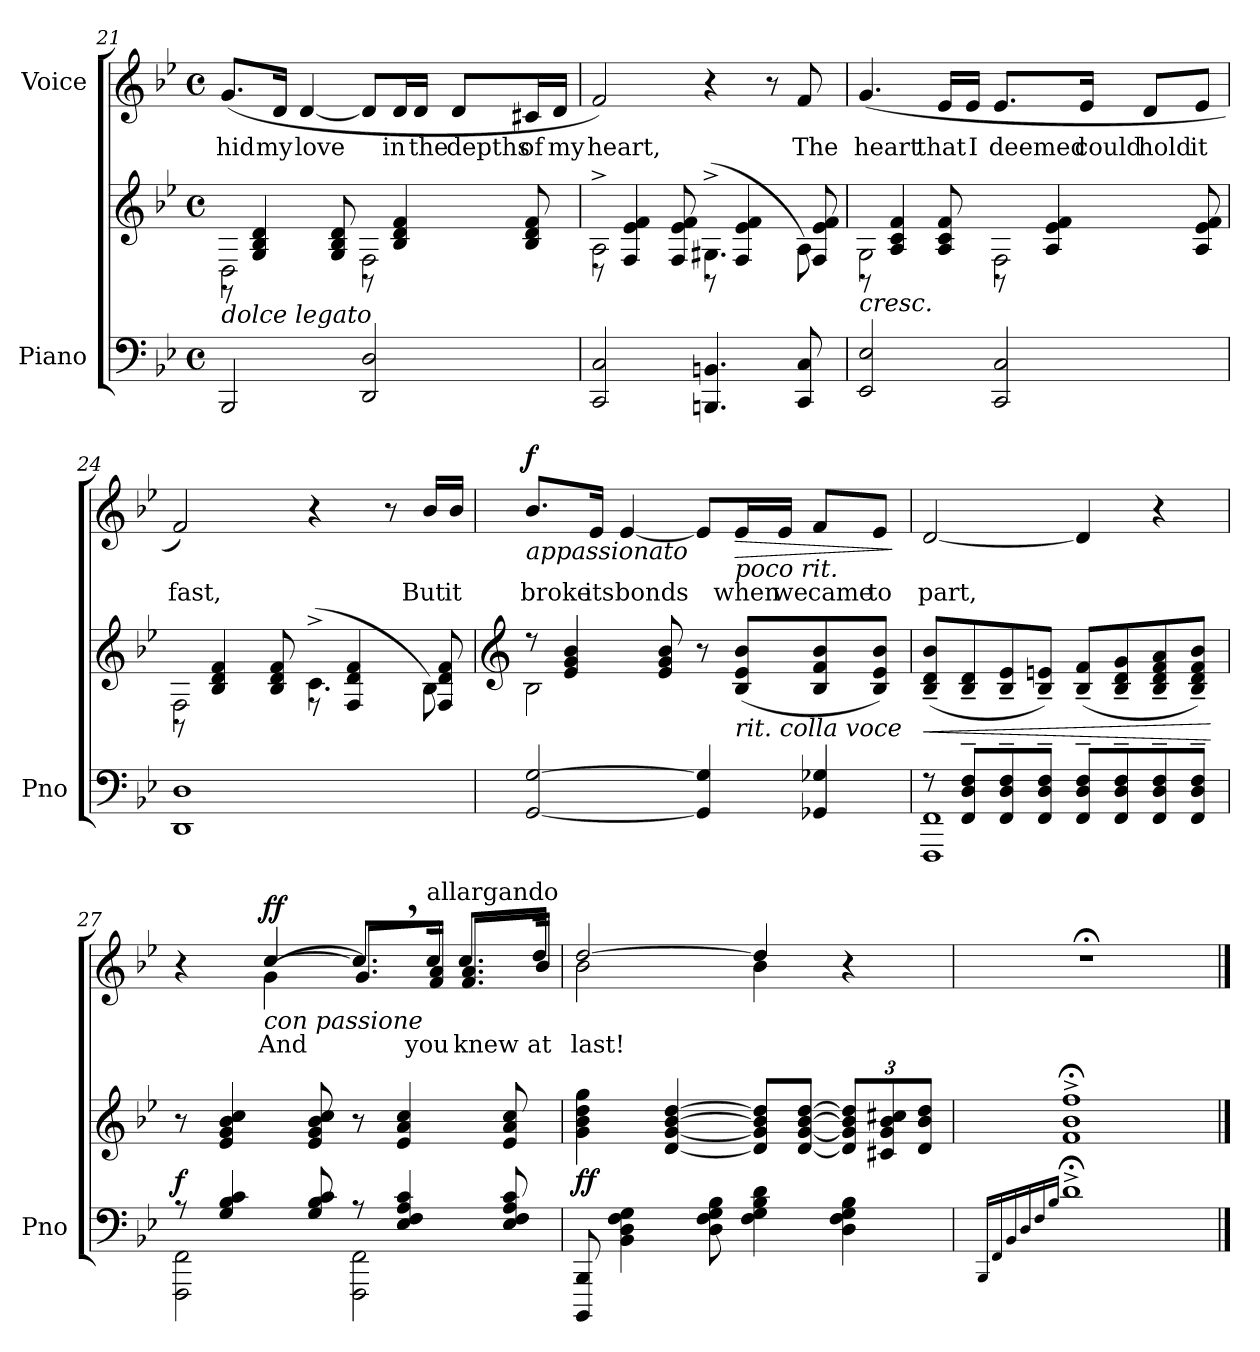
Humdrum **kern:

**kern	**kern	**dynam	**kern	**text	**dynam
*part2	*part2	*part2	*part1	*part1	*part1
*staff3	*staff2	*staff2/3	*staff1	*staff1	*staff1
*I"Piano	*	*	*I"Voice	*	*
*I'Pno	*	*	*	*	*
!!LO:LB:g=z
*clefF4	*clefG2	*	*clefG2	*	*
*k[b-e-]	*k[b-e-]	*	*k[b-e-]	*	*
*M4/4	*M4/4	*	*M4/4	*	*
*met(c)	*met(c)	*	*met(c)	*	*
=21	=21	=21	=21	=21	=21
*	*^	*	*	*	*
!	!LO:TX:b:i:t=dolce legato	!	!	!	!	!
!	!	!	!	!	!LO:LY:b	!
2BBB-/	2D\	8r	.	(>8.g/L	hid	.
.	.	4G/ 4B-/ 4d/	.	.	.	.
!	!	!	!	!	!LO:LY:b	!
.	.	.	.	16d/Jk	my	.
!	!	!	!	!	!LO:LY:b	!
.	.	.	.	[4d/	love	.
.	.	8G/ 8B-/ 8d/	.	.	.	.
2DD/ 2D/	2F\	8r	.	8d/L]	.	.
!	!	!	!	!	!LO:LY:b	!
.	.	4B-/ 4d/ 4f/	.	16d/L	in	.
!	!	!	!	!	!LO:LY:b	!
.	.	.	.	16d/JJ	the	.
!	!	!	!	!	!LO:LY:b	!
.	.	.	.	8d/L	depths	.
!	!	!	!	!	!LO:LY:b	!
.	.	8B-/ 8d/ 8f/	.	16c#X/L	of	.
!	!	!	!	!	!LO:LY:b	!
.	.	.	.	16d/JJ	my	.
=22	=22	=22	=22	=22	=22	=22
!	!	!	!	!	!LO:LY:b	!
2CC/ 2C/	2A^\	8r	.	2f/)	heart,	.
.	.	4F/ 4e-/ 4f/	.	.	.	.
.	.	8F/ 8e-/ 8f/	.	.	.	.
4.BBBn/ 4.BBn/	(4.G#X^\	8r	.	4r	.	.
.	.	4F/ 4e-/ 4f/	.	.	.	.
.	.	.	.	8r	.	.
!	!	!	!	!	!LO:LY:b	!
8CC/ 8C/	8A\)	8F/ 8e-/ 8f/	.	8f/	The	.
!!LO:PB:g=z
=23	=23	=23	=23	=23	=23	=23
!	!LO:TX:b:i:t=cresc.	!	!	!	!	!
!	!	!	!	!	!LO:LY:b	!
2EE-/ 2E-/	2G\	8r	.	(>4.g/	heart	.
.	.	4A/ 4c/ 4f/	.	.	.	.
!	!	!	!	!	!LO:LY:b	!
.	.	8A/ 8c/ 8f/	.	16e-/LL	that	.
!	!	!	!	!	!LO:LY:b	!
.	.	.	.	16e-/JJ	I	.
!	!	!	!	!	!LO:LY:b	!
2CC/ 2C/	2F\	8r	.	8.e-/L	deemed	.
.	.	4A/ 4e-/ 4f/	.	.	.	.
!	!	!	!	!	!LO:LY:b	!
.	.	.	.	16e-/Jk	could	.
!	!	!	!	!	!LO:LY:b	!
.	.	.	.	8d/L	hold	.
!	!	!	!	!	!LO:LY:b	!
.	.	8A/ 8e-/ 8f/	.	8e-/J	it	.
=24	=24	=24	=24	=24	=24	=24
!	!	!	!	!	!LO:LY:b	!
1DD 1D	2F\	8r	.	2f/)	fast,	.
.	.	4B-/ 4d/ 4f/	.	.	.	.
.	.	8B-/ 8d/ 8f/	.	.	.	.
.	(<4.c^\	8r	.	4r	.	.
.	.	4F/ 4d/ 4f/	.	.	.	.
.	.	.	.	8r	.	.
!	!	!	!	!	!LO:LY:b	!
.	8B-\)	8F/ 8d/ 8f/	.	16b-/LL	But	.
!	!	!	!	!	!LO:LY:b	!
.	.	.	.	16b-/JJ	it	.
!!LO:LB:g=z
=25	=25	=25	=25	=25	=25	=25
*	*clefG2	*	*	*	*	*
!	!	!	!	!LO:TX:b:i:t=appassionato	!	!
!	!	!	!	!	!LO:LY:b	!LO:DY:a
[2GG/ [2G/	8r	2B-\	.	8.b-/L	broke	f
.	4e-/ 4g/ 4b-/	.	.	.	.	.
!	!	!	!	!	!LO:LY:b	!
.	.	.	.	16e-/Jk	its	.
!	!	!	!	!	!LO:LY:b	!
.	.	.	.	[4e-/	bonds	.
.	8e-/ 8g/ 8b-/	.	.	.	.	.
4GG/] 4G/]	8r	2ryy	.	8e-/L]	.	.
!	!	!	!	!LO:TX:b:i:t=poco rit.	!	!
!	!LO:TX:b:i:t=rit.  colla voce	!	!	!	!	!
!	!	!	!	!	!LO:LY:b	!LO:HP:b
.	(>8B-/ 8e-/ 8b-/L	.	.	16e-/L	when	>
!	!	!	!	!	!LO:LY:b	!
.	.	.	.	16e-/JJ	we	.
!	!	!	!	!	!LO:LY:b	!
4GG-X/ 4G-X/	8B-/ 8f/ 8b-/	.	.	8f/L	came	.
!	!	!	!	!	!LO:LY:b	!
.	8B-/ 8e-/ 8b-/J)	.	.	8e-/J	to	.
*	*v	*v	*	*	*	*
.	.	.	.	.	]
=26	=26	=26	=26	=26	=26
*^	*	*	*	*	*
!	!	!	!LO:HP:b	!	!LO:LY:b	!
8r	1FFF 1FF	(8B-/~> 8d/~> 8b-/~>L	<	[2d/	part,	.
8FF/~ 8D/~ 8F/~L	.	8B-/~> 8d/~>	.	.	.	.
8FF/~ 8D/~ 8F/~	.	8B-/~> 8e-/~>	.	.	.	.
8FF/~ 8D/~ 8F/~J	.	8B-/~> 8en/~>J)	.	.	.	.
8FF/~ 8D/~ 8F/~L	.	(8B-/~> 8f/~>L	.	4d/]	.	.
8FF/~ 8D/~ 8F/~	.	8B-/~> 8d/~> 8g/~>	.	.	.	.
8FF/~ 8D/~ 8F/~	.	8B-/~> 8d/~> 8f/~> 8a/~>	.	4r	.	.
8FF/~ 8D/~ 8F/~J	.	8B-/~> 8d/~> 8f/~> 8b-/~>J)	.	.	.	.
*v	*v	*	*	*	*	*
.	.	[	.	.	.
!!LO:LB:g=z
=27	=27	=27	=27	=27	=27
*^	*	*	*^	*	*
!	!	!	!LO:DY:a=2	!	!	!	!
8r	2FFF\ 2FF\	8r	f	4r	4ryy	.	.
4G/ 4B-/ 4c/	.	4e-/ 4g/ 4b-/ 4cc/	.	.	.	.	.
!	!	!	!	!LO:TX:b:i:t=con passione	!	!	!
!	!	!	!	!	!	!LO:LY:b	!LO:DY:a
.	.	.	.	[>4cc/	(4g\	And	ff
8G/ 8B-/ 8c/	.	8e-/ 8g/ 8b-/ 8cc/	.	.	.	.	.
8r	2FFF\ 2FF\	8r	.	8.cc,/L]	8.g/L)	.	.
4E-/ 4F/ 4A/ 4c/	.	4e-/ 4a/ 4cc/	.	.	.	.	.
!	!	!	!	!LO:TX:a:t=allargando	!	!	!
!	!	!	!	!	!	!LO:LY:b	!
.	.	.	.	16cc/Jk	16f/ 16a/Jk	you	.
!	!	!	!	!	!	!LO:LY:b	!
.	.	.	.	8.cc/L	8.f/ 8.a/L	knew	.
8E-/ 8F/ 8A/ 8c/	.	8e-/ 8a/ 8cc/	.	.	.	.	.
!	!	!	!	!	!	!LO:LY:b	!
.	.	.	.	16dd/Jk	16b-/Jk	at	.
*v	*v	*	*	*	*	*	*
=28	=28	=28	=28	=28	=28	=28
!	!	!LO:DY:b	!	!	!LO:LY:b	!
8BBBB-/ 8BBB-/	4g\ 4b-\ 4dd\ 4gg\	ff	[2dd/	2b-\	last!	.
4BB-\ 4D\ 4F\ 4G\	.	.	.	.	.	.
.	[4d/ [4g/ [4b-/ [4dd/	.	.	.	.	.
8D\ 8F\ 8G\ 8B-\	.	.	.	.	.	.
4F\ 4G\ 4B-\ 4d\	8d/] 8g/] 8b-/] 8dd/]L	.	4dd/]	4b-\	.	.
.	[8d/ [8g/ [8b-/ [8dd/J	.	.	.	.	.
*	*Xbrackettup	*	*	*	*	*
4D\ 4F\ 4G\ 4B-\	12d/] 12g/] 12b-/] 12dd/]L	.	4r	4ryy	.	.
.	12c#X/ 12g/ 12b-/ 12cc#X/	.	.	.	.	.
.	12d/ 12b-/ 12dd/J	.	.	.	.	.
*	*	*	*v	*v	*	*
=29	=29	=29	=29	=29	=29
16qBBB-/LL	.	.	.	.	.
16qFF/	.	.	.	.	.
16qBB-/	.	.	.	.	.
16qD/	.	.	.	.	.
16qF/	.	.	.	.	.
16qB-/JJ	.	.	.	.	.
1d;<^	1f;<^ 1b-;<^ 1ff;<^	.	1r;<	.	.
==	==	==	==	==	==
*-	*-	*-	*-	*-	*-
